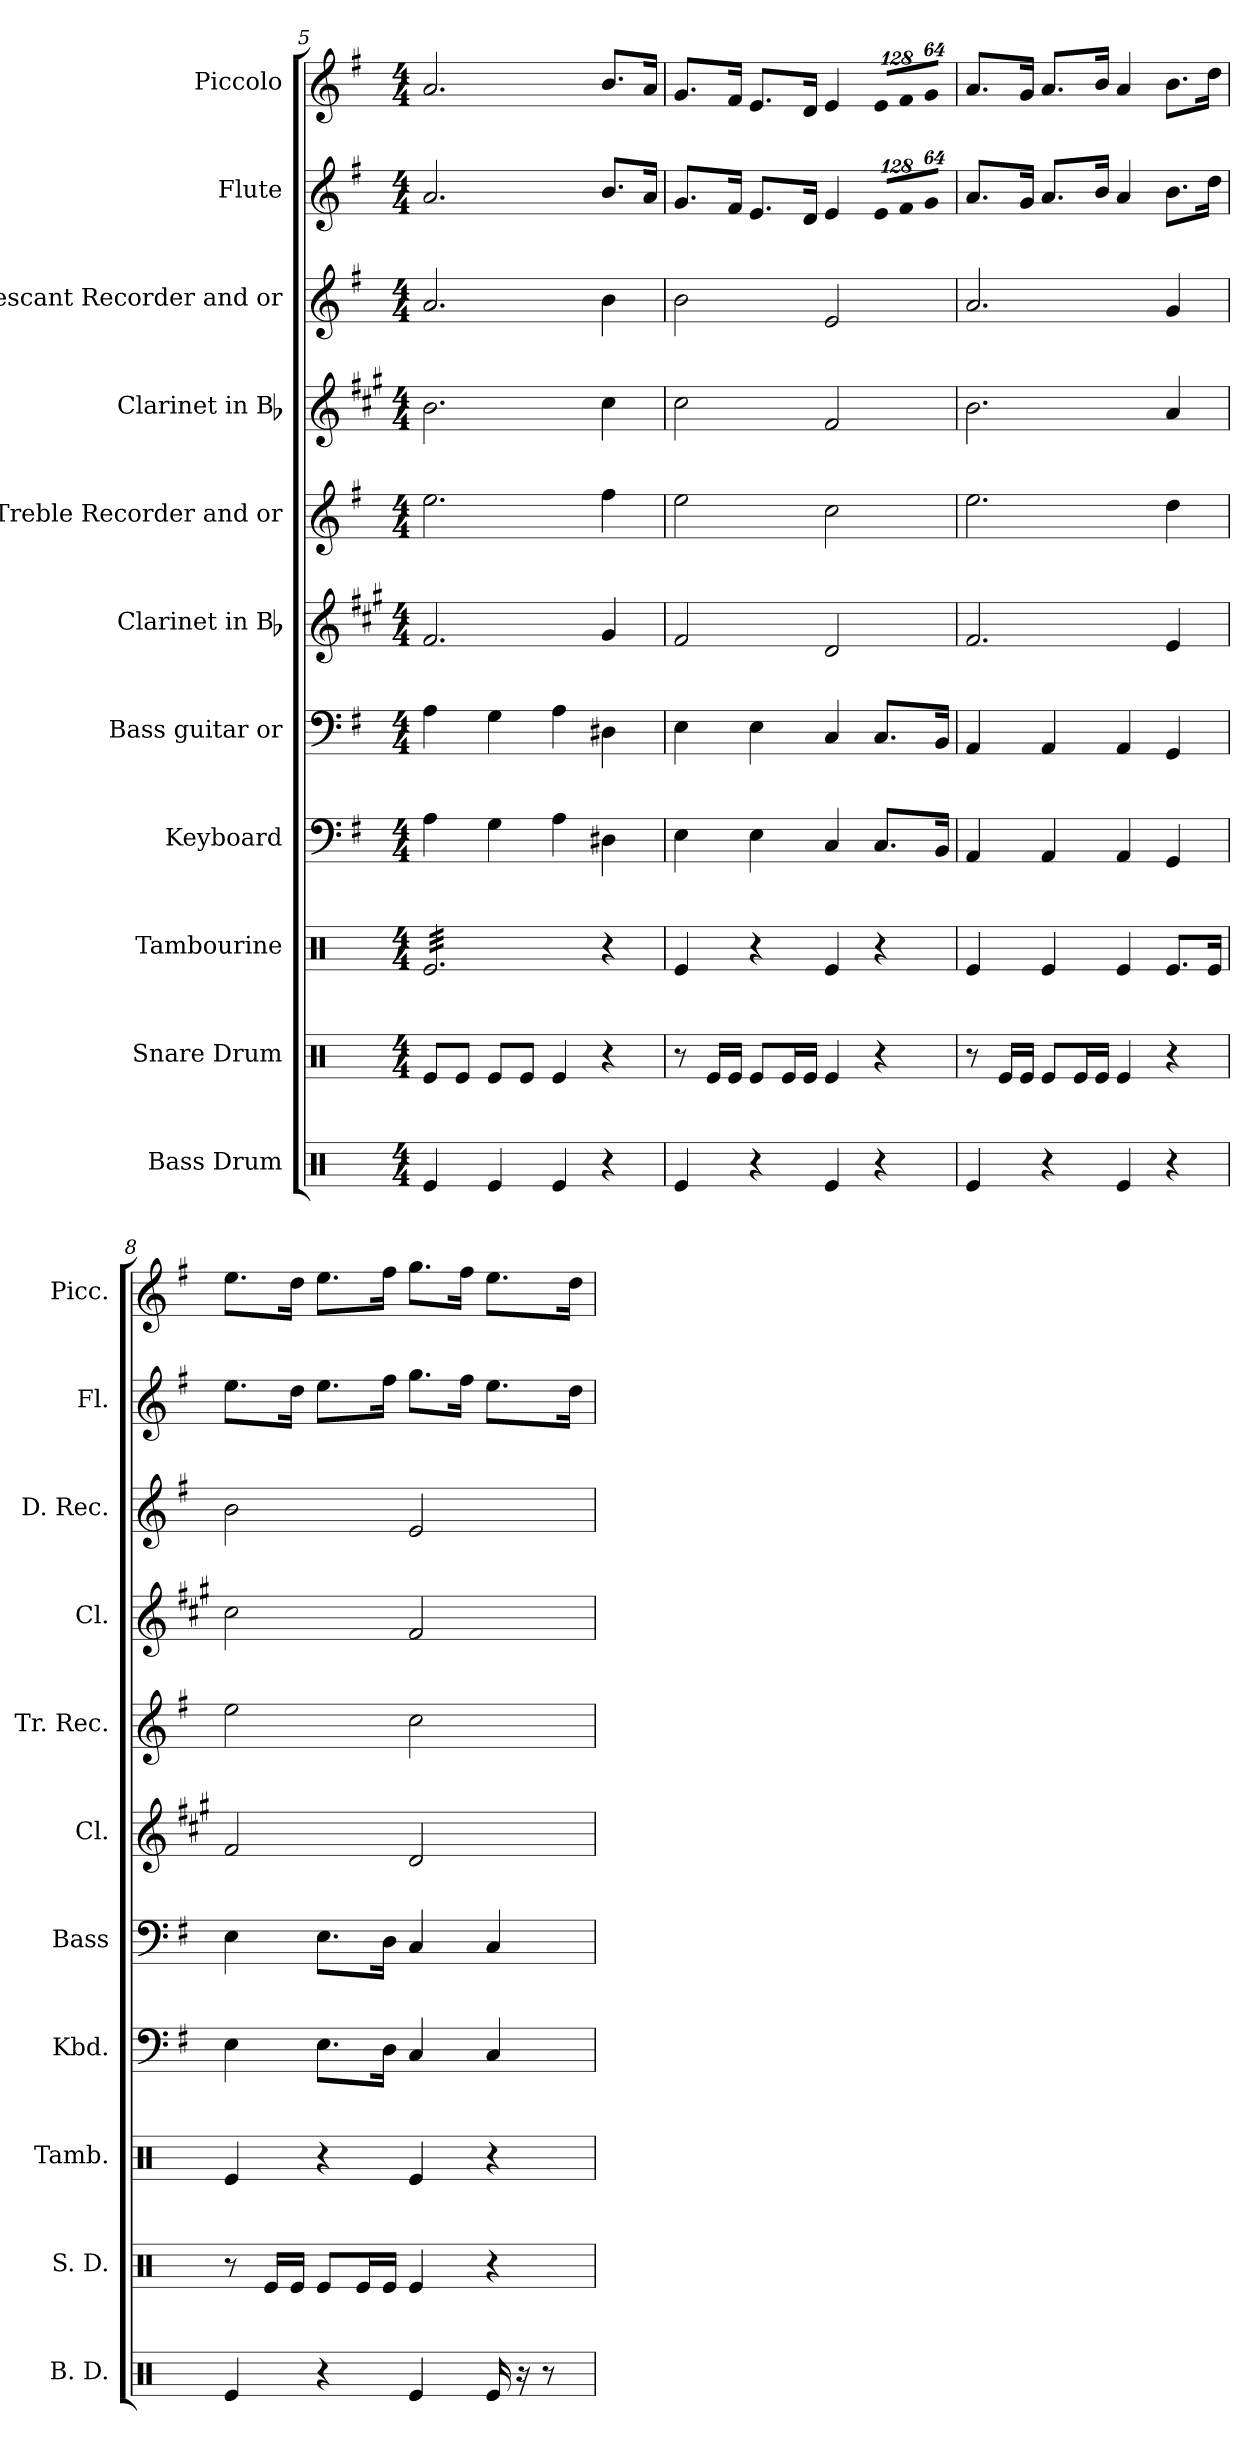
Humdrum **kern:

**kern	**kern	**kern	**kern	**kern	**kern	**kern	**kern	**kern	**kern	**kern
*part11	*part10	*part9	*part8	*part7	*part6	*part5	*part4	*part3	*part2	*part1
*staff11	*staff10	*staff9	*staff8	*staff7	*staff6	*staff5	*staff4	*staff3	*staff2	*staff1
*I"Bass Drum	*I"Snare Drum	*I"Tambourine	*I"Keyboard	*I"Bass guitar  or	*I"Clarinet in Bb	*I"Treble Recorder  and or	*I"Clarinet in Bb	*I"Descant Recorder   and or	*I"Flute	*I"Piccolo
*I'B. D.	*I'S. D.	*I'Tamb.	*I'Kbd.	*I'Bass	*I'Cl.	*I'Tr. Rec.	*I'Cl.	*I'D. Rec.	*I'Fl.	*I'Picc.
*clefX	*clefX	*clefX	*clefF4	*clefF4	*clefG2	*clefG2	*clefG2	*clefG2	*clefG2	*clefG2
*	*	*	*	*ITrd7c12	*ITrd1c2	*	*ITrd1c2	*ITrd-7c-12	*	*ITrd-7c-12
*k[]	*k[]	*k[]	*k[f#]	*k[f#]	*k[f#]	*k[f#]	*k[f#]	*k[f#]	*k[f#]	*k[f#]
*C:	*C:	*C:	*G:	*G:	*G:	*G:	*G:	*G:	*G:	*G:
*M4/4	*M4/4	*M4/4	*M4/4	*M4/4	*M4/4	*M4/4	*M4/4	*M4/4	*M4/4	*M4/4
=5	=5	=5	=5	=5	=5	=5	=5	=5	=5	=5
*	*	*tremolo	*	*	*	*	*	*	*	*
4Rei/	8Rei/L	32Rei/LLL	4Ai\	4AAi\	2.ei/	2.eei\	2.ai\	2.aai/	2.ai/	2.aai/
.	.	32Rei/	.	.	.	.	.	.	.	.
.	.	32Rei/	.	.	.	.	.	.	.	.
.	.	32Rei/	.	.	.	.	.	.	.	.
.	8Rei/J	32Rei/	.	.	.	.	.	.	.	.
.	.	32Rei/	.	.	.	.	.	.	.	.
.	.	32Rei/	.	.	.	.	.	.	.	.
.	.	32Rei/	.	.	.	.	.	.	.	.
4Rei/	8Rei/L	32Rei/	4Gi\	4GGi\	.	.	.	.	.	.
.	.	32Rei/	.	.	.	.	.	.	.	.
.	.	32Rei/	.	.	.	.	.	.	.	.
.	.	32Rei/	.	.	.	.	.	.	.	.
.	8Rei/J	32Rei/	.	.	.	.	.	.	.	.
.	.	32Rei/	.	.	.	.	.	.	.	.
.	.	32Rei/	.	.	.	.	.	.	.	.
.	.	32Rei/	.	.	.	.	.	.	.	.
4Rei/	4Rei/	32Rei/	4Ai\	4AAi\	.	.	.	.	.	.
.	.	32Rei/	.	.	.	.	.	.	.	.
.	.	32Rei/	.	.	.	.	.	.	.	.
.	.	32Rei/	.	.	.	.	.	.	.	.
.	.	32Rei/	.	.	.	.	.	.	.	.
.	.	32Rei/	.	.	.	.	.	.	.	.
.	.	32Rei/	.	.	.	.	.	.	.	.
.	.	32Rei/JJJ	.	.	.	.	.	.	.	.
*	*	*Xtremolo	*	*	*	*	*	*	*	*
4r	4r	4r	4D#Xi\	4DD#Xi\	4f#i/	4ff#i\	4bi\	4bbi\	8.bi/L	8.bbi/L
.	.	.	.	.	.	.	.	.	16ai/Jk	16aai/Jk
!!LO:LB:g=z
=6	=6	=6	=6	=6	=6	=6	=6	=6	=6	=6
4Rei/	8r	4Rei/	4Ei\	4EEi\	2ei/	2eei\	2bi\	2bbi\	8.gi/L	8.ggi/L
.	16Rei/LL	.	.	.	.	.	.	.	.	.
.	16Rei/JJ	.	.	.	.	.	.	.	16f#i/Jk	16ff#i/Jk
4r	8Rei/L	4r	4Ei\	4EEi\	.	.	.	.	8.ei/L	8.eei/L
.	16Rei/L	.	.	.	.	.	.	.	.	.
.	16Rei/JJ	.	.	.	.	.	.	.	16di/Jk	16ddi/Jk
4Rei/	4Rei/	4Rei/	4Ci/	4CCi/	2ci/	2cci\	2ei/	2eei/	4ei/	4eei/
*	*	*	*	*	*	*	*	*	*Xbrackettup	*
!	!	!	!	!	!	!	!	!	!LO:N:vis=8	!
*	*	*	*	*	*	*	*	*	*	*Xbrackettup
!	!	!	!	!	!	!	!	!	!	!LO:N:vis=8
4r	4r	4r	8.Ci/L	8.CCi/L	.	.	.	.	1024%85ei/L	1024%85eei/L
!	!	!	!	!	!	!	!	!	!LO:N:vis=8	!LO:N:vis=8
.	.	.	.	.	.	.	.	.	1024%85f#i/	1024%85ff#i/
!	!	!	!	!	!	!	!	!	!LO:N:vis=8	!LO:N:vis=8
.	.	.	.	.	.	.	.	.	512%43gi/J	512%43ggi/J
.	.	.	16BBi/Jk	16BBBi/Jk	.	.	.	.	.	.
=7	=7	=7	=7	=7	=7	=7	=7	=7	=7	=7
4Rei/	8r	4Rei/	4AAi/	4AAAi/	2.ei/	2.eei\	2.ai\	2.aai/	8.ai/L	8.aai/L
.	16Rei/LL	.	.	.	.	.	.	.	.	.
.	16Rei/JJ	.	.	.	.	.	.	.	16gi/Jk	16ggi/Jk
4r	8Rei/L	4Rei/	4AAi/	4AAAi/	.	.	.	.	8.ai/L	8.aai/L
.	16Rei/L	.	.	.	.	.	.	.	.	.
.	16Rei/JJ	.	.	.	.	.	.	.	16bi/Jk	16bbi/Jk
4Rei/	4Rei/	4Rei/	4AAi/	4AAAi/	.	.	.	.	4ai/	4aai/
4r	4r	8.Rei/L	4GGi/	4GGGi/	4di/	4ddi\	4gi/	4ggi/	8.bi\L	8.bbi\L
.	.	16Rei/Jk	.	.	.	.	.	.	16ddi\Jk	16dddi\Jk
=8	=8	=8	=8	=8	=8	=8	=8	=8	=8	=8
4Rei/	8r	4Rei/	4Ei\	4EEi\	2ei/	2eei\	2bi\	2bbi\	8.eei\L	8.eeei\L
.	16Rei/LL	.	.	.	.	.	.	.	.	.
.	16Rei/JJ	.	.	.	.	.	.	.	16ddi\Jk	16dddi\Jk
4r	8Rei/L	4r	8.Ei\L	8.EEi\L	.	.	.	.	8.eei\L	8.eeei\L
.	16Rei/L	.	.	.	.	.	.	.	.	.
.	16Rei/JJ	.	16Di\Jk	16DDi\Jk	.	.	.	.	16ff#i\Jk	16fff#i\Jk
4Rei/	4Rei/	4Rei/	4Ci/	4CCi/	2ci/	2cci\	2ei/	2eei/	8.ggi\L	8.gggi\L
.	.	.	.	.	.	.	.	.	16ff#i\Jk	16fff#i\Jk
16Rei/	4r	4r	4Ci/	4CCi/	.	.	.	.	8.eei\L	8.eeei\L
16r	.	.	.	.	.	.	.	.	.	.
8r	.	.	.	.	.	.	.	.	.	.
.	.	.	.	.	.	.	.	.	16ddi\Jk	16dddi\Jk
=	=	=	=	=	=	=	=	=	=	=
*-	*-	*-	*-	*-	*-	*-	*-	*-	*-	*-
